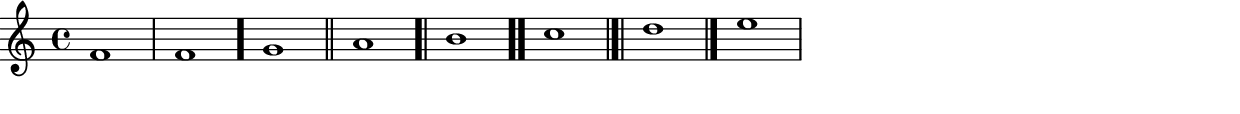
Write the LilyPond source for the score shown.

%% Generated by lilypond-book
%% Options: [exampleindent=10.16\mm,indent=0\mm,line-width=160\mm,paper-height=845.047\pt,paper-width=597.508\pt,papersize='(cons (* 597.508 pt) (* 845.047 pt)),quote]
\include "lilypond-book-preamble.ly"


% ****************************************************************
% Start cut-&-pastable-section
% ****************************************************************

#(ly:set-option 'eps-box-padding 3.000000)



\paper {
  #(set-paper-size '(cons (* 597.508 pt) (* 845.047 pt)))
  indent = 0\mm
  line-width = 160\mm
  % offset the left padding, also add 1mm as lilypond creates cropped
  % images with a little space on the right
  line-width = #(- line-width (* mm  3.000000) (* mm 1))
  line-width = 160\mm - 2.0 * 10.16\mm
  % offset the left padding, also add 1mm as lilypond creates cropped
  % images with a little space on the right
  line-width = #(- line-width (* mm  3.000000) (* mm 1))
}

\layout {
  
}




% ****************************************************************
% ly snippet:
% ****************************************************************
\sourcefileline 3177
\relative {
  f'1 \bar "|"
  f1 \bar "."
  g1 \bar "||"     % voir \section
  a1 \bar ".|"
  b1 \bar ".."
  c1 \bar "|.|"
  d1 \bar "|."     % voir \fine
  e1
}


% ****************************************************************
% end ly snippet
% ****************************************************************
